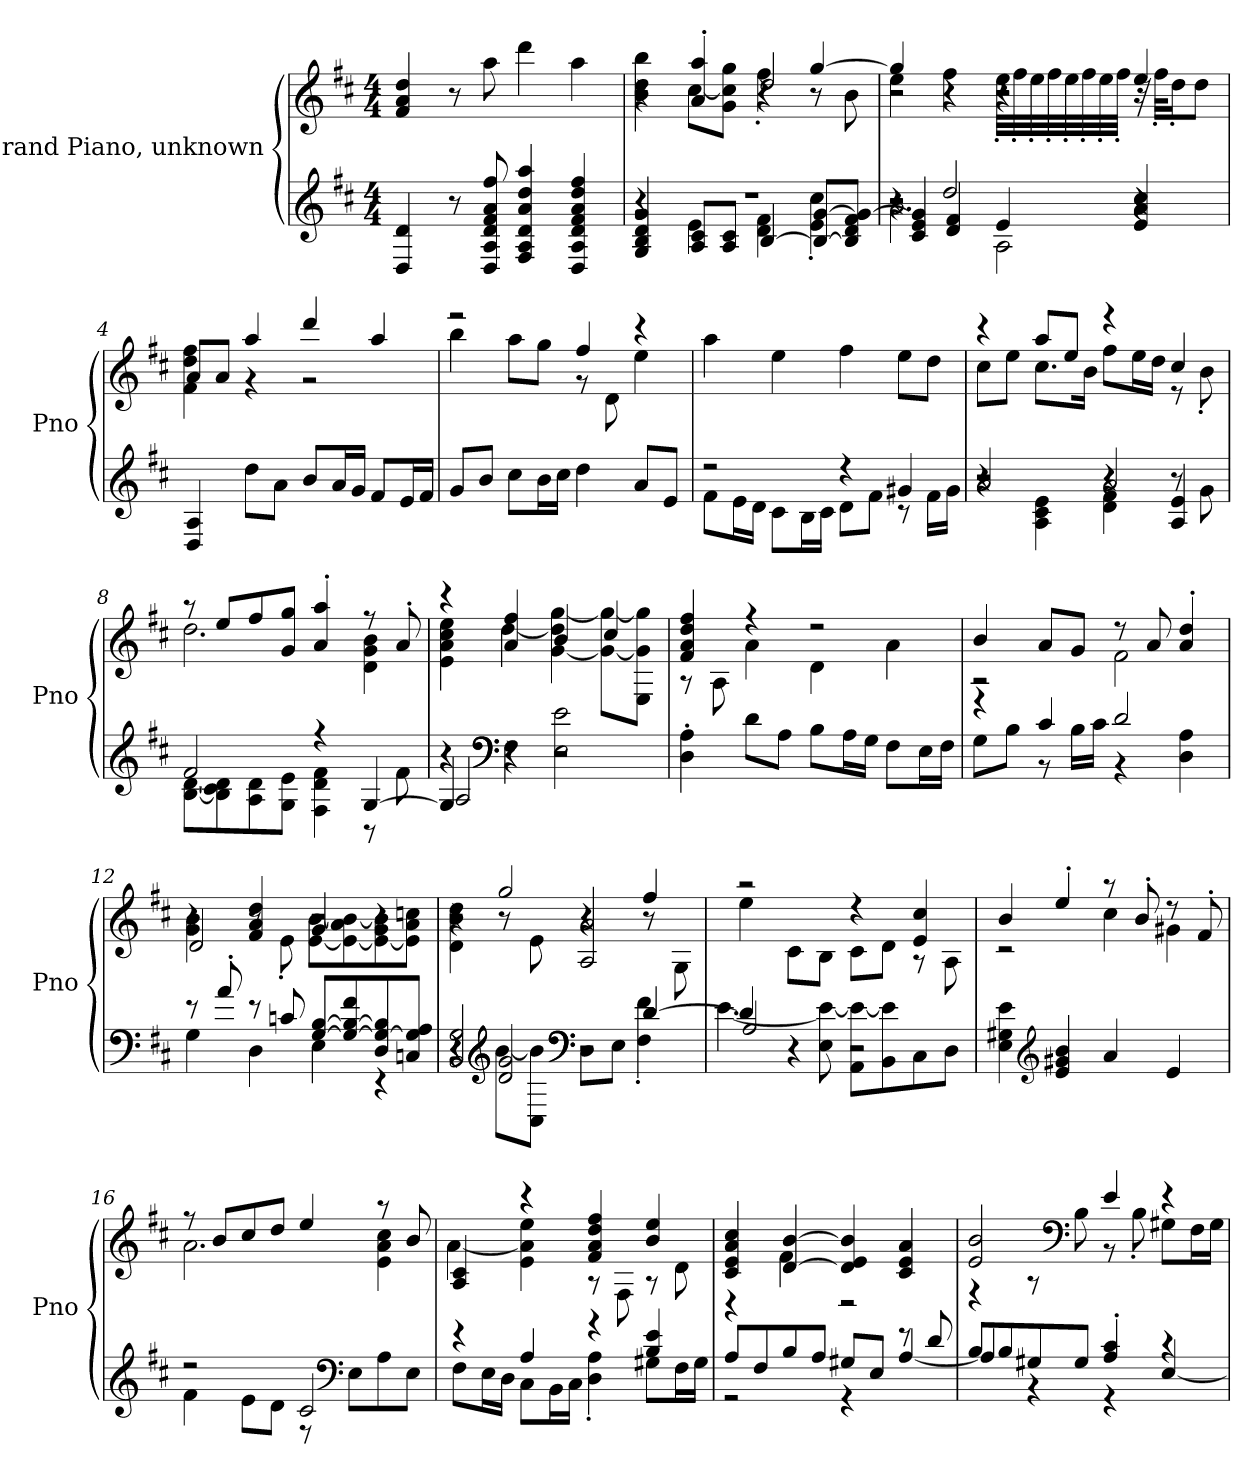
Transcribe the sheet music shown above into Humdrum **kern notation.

**kern	**kern
*part1	*part1
*staff2	*staff1
*I"Grand Piano, unknown	*
*I'Pno	*
*clefG2	*clefG2
*k[f#c#]	*k[f#c#]
*M4/4	*M4/4
*MM120	*MM120
=1	=1
4D/ 4d/	4f#/ 4a/ 4dd/
8r	8r
8D/ 8A/ 8d/ 8f#/ 8a/ 8ff#/	8aa\
4F#/ 4A/ 4d/ 4a/ 4dd/ 4aa/	4ddd\
4D/ 4A/ 4d/ 4f#/ 4a/ 4dd/ 4ff#/	4aa\
=2	=2
*^	*^
*	*^	*	*^
1r	4r	4G/ 4B/ 4d/ 4g/	2r	4b\ 4dd\ 4bb\	4r
.	4e\	8A/ 8c#/L	.	[8cc#\L	4a/' 4aa/'
.	.	8A/ 8c#/J	.	8g\ 8cc#\] 8gg\J	.
.	4d\ 4f#\	[4B/	4r	4ff#'\	2dd/
.	4e\' 4cc#\'	8B/_ [8g/L	[4gg/	8r	.
.	.	8B/] 8d/ 8f#/ 8g/_J	.	8b\	.
=3	=3	=3	=3	=3	=3
*	*	*^	*	*	*
4r	2.a\	4c#/ 4e/ 4g/]	2r	4gg/]	4ee\	2r
2dd/	.	4d/ 4f#/	.	4r	4ff#\	.
.	.	4e/	2A\	2r	32ee'\LLL	4r
.	.	.	.	.	32ff#'\	.
.	.	.	.	.	32ee'\	.
.	.	.	.	.	32ff#'\	.
.	.	.	.	.	32ee'\	.
.	.	.	.	.	32ff#'\	.
.	.	.	.	.	32ee'\	.
.	.	.	.	.	32ff#'\JJJ	.
4r	4r	4e/ 4a/ 4cc#/	.	.	32r	4ee/
.	.	.	.	.	32ff#'\KLL	.
.	.	.	.	.	16dd'\J	.
.	.	.	.	.	8dd\J	.
*v	*v	*v	*v	*	*	*
*	*	*v	*v
=4	=4	=4
4D/ 4A/	8a/L	4f#\ 4dd\ 4ff#\
.	8a/J	.
8dd\L	4aa/	4r
8a\J	.	.
8b/L	4ddd/	2r
16a/L	.	.
16g/JJ	.	.
8f#/L	4aa/	.
16e/L	.	.
16f#/JJ	.	.
!!LO:LB:g=z	!!
=5	=5	=5
8g/L	2r	4bb\
8b/J	.	.
8cc#\L	.	8aa\L
16b\L	.	8gg\J
16cc#\JJ	.	.
4dd\	4ff#/	8r
.	.	8d\
8a/L	4r	4ee\
8e/J	.	.
*	*v	*v
=6	=6
*^	*
2r	8f#\L	4aa\
.	16e\L	.
.	16d\JJ	.
.	8c#\L	4ee\
.	16B\L	.
.	16c#\JJ	.
4r	8d\L	4ff#\
.	8f#\J	.
4g#X/	8r	8ee\L
.	16f#\LL	8dd\J
.	16g#\JJ	.
=7	=7	=7
*	*^	*^
2a/	4r	2r	4r	8cc#\L
.	.	.	.	8ee\J
.	4A\ 4c#\ 4e\	.	8aa/L	8.cc#\L
.	.	.	8ee/J	.
.	.	.	.	16b\Jk
2a/	4d\ 4f#\	4r	4r	8ff#\L
.	.	.	.	16ee\L
.	.	.	.	16dd\JJ
.	8r	4A/ 4e/	4cc#/	8r
.	8g\	.	.	8b'\
*	*v	*v	*	*
=8	=8	=8	=8
2f#/	[8B\ [8d\L	8r	2.dd\
.	8B\] 8c#\ 8d\]	8ee/L	.
.	8A\ 8d\	8ff#/	.
.	8G\ 8e\J	8g/ 8gg/J	.
4r	4F#\ 4d\ 4f#\	4a/' 4aa/'	.
[4G/	8r	8r	4d\ 4g\ 4b\
.	8f#\	8a'/	.
!!LO:LB:g=z	!!
=9	=9	=9	=9
*	*^	*	*
4G/]	4r	2A/	4r	4e\ 4a\ 4cc#\ 4ee\
*clefF4	*	*	*	*
4r	4F#\	.	4a/ 4ff#/	[4dd\
2r	2E\ 2e\	2r	4b/	[4g\ 4dd\] [4gg\
.	.	.	4cc#/	8g\_ 8gg\_L
.	.	.	.	8E\ 8g\] 8gg\]J
*v	*v	*v	*	*
=10	=10	=10
4D\' 4A\'	4f#/ 4a/ 4dd/ 4ff#/	8r
.	.	8A\
8d\L	4r	4a\
8A\J	.	.
8B\L	2r	4d\
16A\L	.	.
16G\JJ	.	.
8F#\L	.	4a\
16E\L	.	.
16F#\JJ	.	.
=11	=11	=11
*^	*	*
4r	8G\L	4b/	2r
.	8B\J	.	.
4c#/	8r	8a/L	.
.	16B\LL	8g/J	.
.	16c#\JJ	.	.
2d/	4r	8r	2f#\
.	.	8a/	.
.	4D\ 4A\	4a/' 4dd/'	.
=12	=12	=12	=12
*	*	*	*^
8r	4G\	4r	4g\ 4b\	2d/
8a'/	.	.	.	.
8r	4D\	4f#/ 4a/ 4dd/	8r	.
8cn/	.	.	8e'\	.
[8G/ [8B/L	4E\	4g/	[8e\ [8b\L	2r
8G/_ 8B/_ 8f#/	.	.	8e\_ 8a\ 8b\_	.
8D/ 8G/_ 8B/]	4r	4r	8e\_ 8g\ 8b\]	.
8Cn/ 8G/] 8A/J	.	.	8e\] 8a\ 8ccn\J	.
!!LO:LB:g=z	!!	!!
=13	=13	=13	=13	=13
*	*^	*	*	*
4r	4r	2BB/ 2G/	4r	4d\ 4b\ 4dd\	2r
*clefG2	*	*	*	*	*
2d/ 2g/	[8b\L	.	2gg/	8r	.
.	8C#\ 8b\]J	.	.	8e\	.
*clefF4	*	*	*	*	*
.	8D\L	2r	.	4r	2A/ 2a/
.	8E\J	.	.	.	.
[4d/	4F#\' 4f#\'	.	4ff#/	8r	.
.	.	.	.	8G\	.
*	*	*	*	*v	*v
=14	=14	=14	=14	=14
4d/]	[4.e\	2A/	2r	4ee\
4r	.	.	.	8c#\L
.	8E\ 8e\_	.	.	8B\J
2r	8AA\ 8e\_L	2r	4r	8c#\L
.	8BB\ 8e\]	.	.	8d\J
.	8C#\	.	4e/ 4cc#/	8r
.	8D\J	.	.	8A\
*v	*v	*v	*	*
=15	=15	=15
4E\ 4G#X\ 4e\	4b/	2r
*clefG2	*	*
4e/ 4g#X/ 4b/	4ee'/	.
4a/	8r	4cc#\
.	8b'/	.
4e/	8r	4g#X\
.	8f#'/	.
!!LO:LB:g=z	!!
=16	=16	=16
*^	*	*
2r	4f#\	8r	2.a\
.	.	8b/L	.
.	8e\L	8cc#/	.
.	8d\J	8dd/J	.
2c#/	8r	4ee/	.
*clefF4	*	*	*
.	8E\L	.	.
.	8A\	8r	4e\ 4a\ 4cc#\
.	8E\J	8b/	.
=17	=17	=17	=17
4r	8F#\L	4A/ 4c#/	[4a\
.	16E\L	.	.
.	16D\JJ	.	.
4A/	8C#\L	4r	4e\ 4a\] 4ee\
.	16BB\L	.	.
.	16C#\JJ	.	.
4r	4D\' 4A\'	4f#/ 4a/ 4dd/ 4ff#/	8r
.	.	.	8F#\
4B/ 4e/	8G#X\L	4b/ 4ee/	8r
.	16F#\L	.	8d\
.	16G#\JJ	.	.
=18	=18	=18	=18
8A/L	2r	4c#/ 4e/ 4a/ 4cc#/	4r
8F#/	.	.	.
8B/	.	[4d/ [4b/	4f#\
8A/J	.	.	.
8G#X/L	4r	4d/] 4e/ 4b/]	2r
8E/J	.	.	.
8r	[4A/	4c#/ 4e/ 4a/	.
8d/	.	.	.
=19	=19	=19	=19
8B/L	4A/]	2e/ 2b/	4r
8B/	.	.	.
8G#X/	4r	.	8r
*	*	*clefF4	*
8G#/J	.	.	8B\
4A/' 4c#/'	4r	4e/	8r
.	.	.	8B'\
4r	[4E/	4r	8G#X\L
.	.	.	16F#\L
.	.	.	16G#\JJ
*v	*v	*	*
*	*v	*v
=	=
*-	*-
